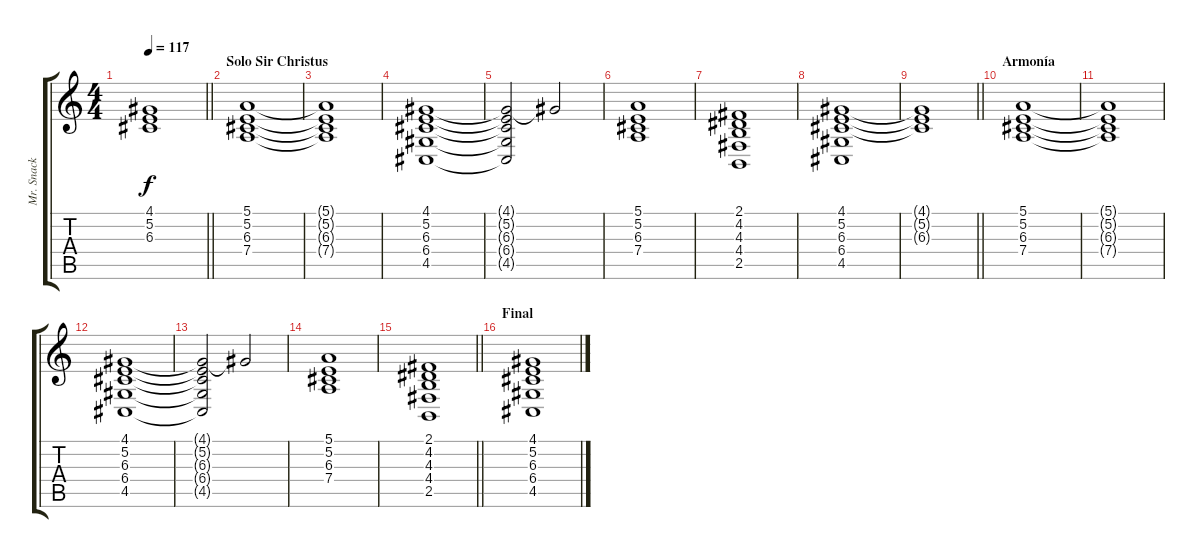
\track ("Mr. Snack" "Mr. Snack") {instrument pad7halo}
\staff {score tabs}
\tuning (E4 B3 G3 D3 A2 E2) {hide}
\ts (4 4)
\tempo 117
\clef g2
\barLineRight lightlight
\ks c
(4.1{t} 5.2{t} 6.3{t}).1{dy f} |
\section ("" "Solo Sir Christus")
(5.1 5.2 6.3 7.4).1 |
(5.1{t} 5.2{t} 6.3{t} 7.4{t}).1 |
(4.1 5.2 6.3 6.4 4.5).1 |
(4.1{t} 5.2{t} 6.3{t} 6.4{t} 4.5{t}).2 4.1{t}.2 |
(5.1 5.2 6.3 7.4).1 |
(2.1 4.2 4.3 4.4 2.5).1 |
(4.1 5.2 6.3 6.4 4.5).1 |
\barLineRight lightlight
(4.1{t} 5.2{t} 6.3{t}).1 |
\section ("" "Armonía")
(5.1 5.2 6.3 7.4).1 |
(5.1{t} 5.2{t} 6.3{t} 7.4{t}).1 |
(4.1 5.2 6.3 6.4 4.5).1 |
(4.1{t} 5.2{t} 6.3{t} 6.4{t} 4.5{t}).2 4.1{t}.2 |
(5.1 5.2 6.3 7.4).1 |
\barLineRight lightlight
(2.1 4.2 4.3 4.4 2.5).1 |
\section ("" "Final")
(4.1 5.2 6.3 6.4 4.5).1
